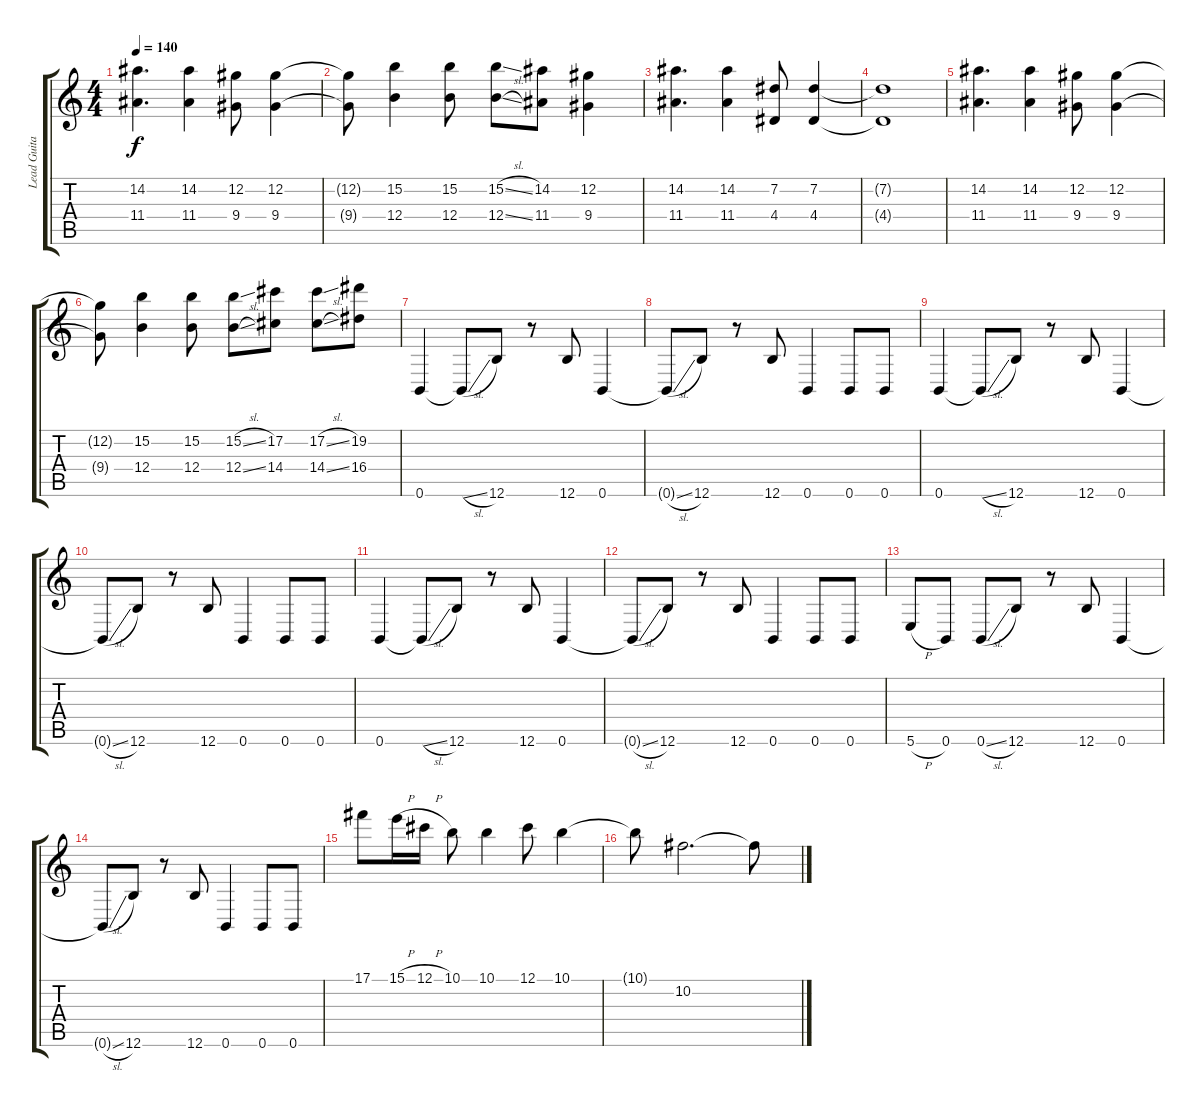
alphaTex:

\track ("Lead Guitar" "Lead Guita") {instrument overdrivenguitar}
\staff {score tabs}
\tuning (Db4 Ab3 E3 B2 Gb2 B1) {hide}
\ts (4 4)
\tempo 140
\clef g2
\ks c
(14.2 11.4).4{d dy f} (14.2 11.4).4 (12.2 9.4).8 (12.2 9.4).4 |
(12.2{t} 9.4{t}).8 (15.2 12.4).4 (15.2 12.4).8 (15.2{sl} 12.4{sl}).8 (14.2 11.4).8 (12.2 9.4).4 |
(14.2 11.4).4{d} (14.2 11.4).4 (7.2 4.4).8 (7.2 4.4).4 |
(7.2{t} 4.4{t}).1 |
(14.2 11.4).4{d} (14.2 11.4).4 (12.2 9.4).8 (12.2 9.4).4 |
(12.2{t} 9.4{t}).8 (15.2 12.4).4 (15.2 12.4).8 (15.2{sl} 12.4{sl}).8 (17.2 14.4).8 (17.2{sl} 14.4{sl}).8 (19.2 16.4).8 |
0.6.4 0.6{sl t}.8 12.6.8 r.8 12.6.8 0.6.4 |
0.6{sl t}.8 12.6.8 r.8 12.6.8 0.6.4 0.6.8 0.6.8 |
0.6.4 0.6{sl t}.8 12.6.8 r.8 12.6.8 0.6.4 |
0.6{sl t}.8 12.6.8 r.8 12.6.8 0.6.4 0.6.8 0.6.8 |
0.6.4 0.6{sl t}.8 12.6.8 r.8 12.6.8 0.6.4 |
0.6{sl t}.8 12.6.8 r.8 12.6.8 0.6.4 0.6.8 0.6.8 |
5.6{h}.8 0.6.8 0.6{sl}.8 12.6.8 r.8 12.6.8 0.6.4 |
0.6{sl t}.8 12.6.8 r.8 12.6.8 0.6.4 0.6.8 0.6.8 |
17.1.8 15.1{h}.16 12.1{h}.16 10.1.8 10.1.4 12.1.8 10.1.4 |
10.1{t}.8 10.2.2{d} 10.2{t}.8
